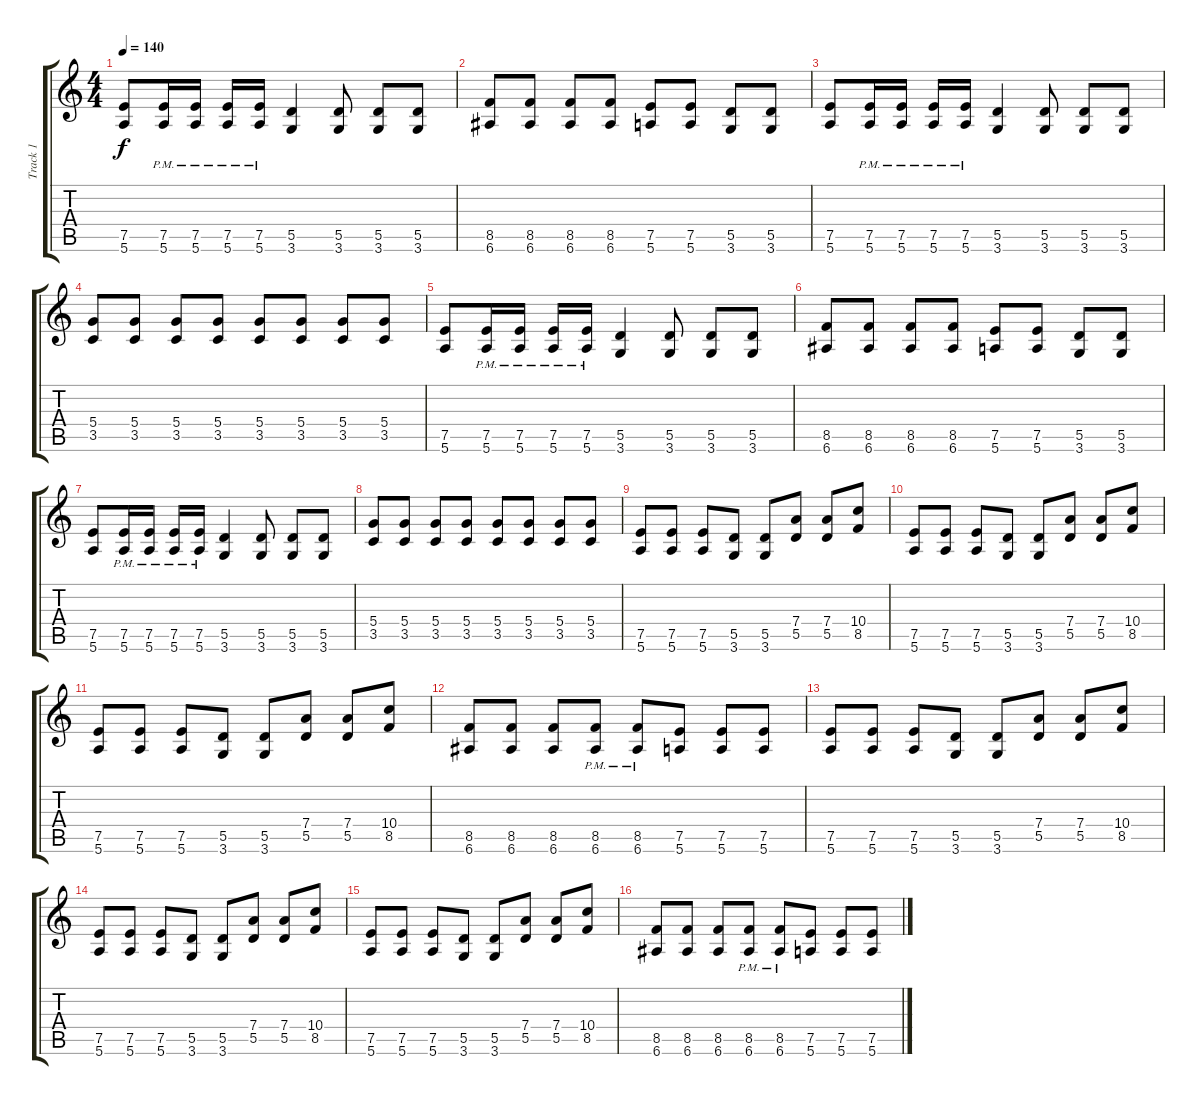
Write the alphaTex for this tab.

\track ("Track 1" "Track 1") {instrument distortionguitar}
\staff {score tabs}
\tuning (E4 B3 G3 D3 A2 E2) {hide}
\ts (4 4)
\tempo 140
\clef g2
\ks c
(7.5 5.6).8{dy f} (7.5{pm} 5.6{pm}).16 (7.5{pm} 5.6{pm}).16 (7.5{pm} 5.6{pm}).16 (7.5{pm} 5.6{pm}).16 (5.5 3.6).4 (5.5 3.6).8 (5.5 3.6).8 (5.5 3.6).8 |
(8.5 6.6).8 (8.5 6.6).8 (8.5 6.6).8 (8.5 6.6).8 (7.5 5.6).8 (7.5 5.6).8 (5.5 3.6).8 (5.5 3.6).8 |
(7.5 5.6).8 (7.5{pm} 5.6{pm}).16 (7.5{pm} 5.6{pm}).16 (7.5{pm} 5.6{pm}).16 (7.5{pm} 5.6{pm}).16 (5.5 3.6).4 (5.5 3.6).8 (5.5 3.6).8 (5.5 3.6).8 |
(5.4 3.5).8 (5.4 3.5).8 (5.4 3.5).8 (5.4 3.5).8 (5.4 3.5).8 (5.4 3.5).8 (5.4 3.5).8 (5.4 3.5).8 |
(7.5 5.6).8 (7.5{pm} 5.6{pm}).16 (7.5{pm} 5.6{pm}).16 (7.5{pm} 5.6{pm}).16 (7.5{pm} 5.6{pm}).16 (5.5 3.6).4 (5.5 3.6).8 (5.5 3.6).8 (5.5 3.6).8 |
(8.5 6.6).8 (8.5 6.6).8 (8.5 6.6).8 (8.5 6.6).8 (7.5 5.6).8 (7.5 5.6).8 (5.5 3.6).8 (5.5 3.6).8 |
(7.5 5.6).8 (7.5{pm} 5.6{pm}).16 (7.5{pm} 5.6{pm}).16 (7.5{pm} 5.6{pm}).16 (7.5{pm} 5.6{pm}).16 (5.5 3.6).4 (5.5 3.6).8 (5.5 3.6).8 (5.5 3.6).8 |
(5.4 3.5).8 (5.4 3.5).8 (5.4 3.5).8 (5.4 3.5).8 (5.4 3.5).8 (5.4 3.5).8 (5.4 3.5).8 (5.4 3.5).8 |
(7.5 5.6).8 (7.5 5.6).8 (7.5 5.6).8 (5.5 3.6).8 (5.5 3.6).8 (7.4 5.5).8 (7.4 5.5).8 (10.4 8.5).8 |
(7.5 5.6).8 (7.5 5.6).8 (7.5 5.6).8 (5.5 3.6).8 (5.5 3.6).8 (7.4 5.5).8 (7.4 5.5).8 (10.4 8.5).8 |
(7.5 5.6).8 (7.5 5.6).8 (7.5 5.6).8 (5.5 3.6).8 (5.5 3.6).8 (7.4 5.5).8 (7.4 5.5).8 (10.4 8.5).8 |
(8.5 6.6).8 (8.5 6.6).8 (8.5 6.6).8 (8.5{pm} 6.6{pm}).8 (8.5{pm} 6.6{pm}).8 (7.5 5.6).8 (7.5 5.6).8 (7.5 5.6).8 |
(7.5 5.6).8 (7.5 5.6).8 (7.5 5.6).8 (5.5 3.6).8 (5.5 3.6).8 (7.4 5.5).8 (7.4 5.5).8 (10.4 8.5).8 |
(7.5 5.6).8 (7.5 5.6).8 (7.5 5.6).8 (5.5 3.6).8 (5.5 3.6).8 (7.4 5.5).8 (7.4 5.5).8 (10.4 8.5).8 |
(7.5 5.6).8 (7.5 5.6).8 (7.5 5.6).8 (5.5 3.6).8 (5.5 3.6).8 (7.4 5.5).8 (7.4 5.5).8 (10.4 8.5).8 |
(8.5 6.6).8 (8.5 6.6).8 (8.5 6.6).8 (8.5{pm} 6.6{pm}).8 (8.5{pm} 6.6{pm}).8 (7.5 5.6).8 (7.5 5.6).8 (7.5 5.6).8
